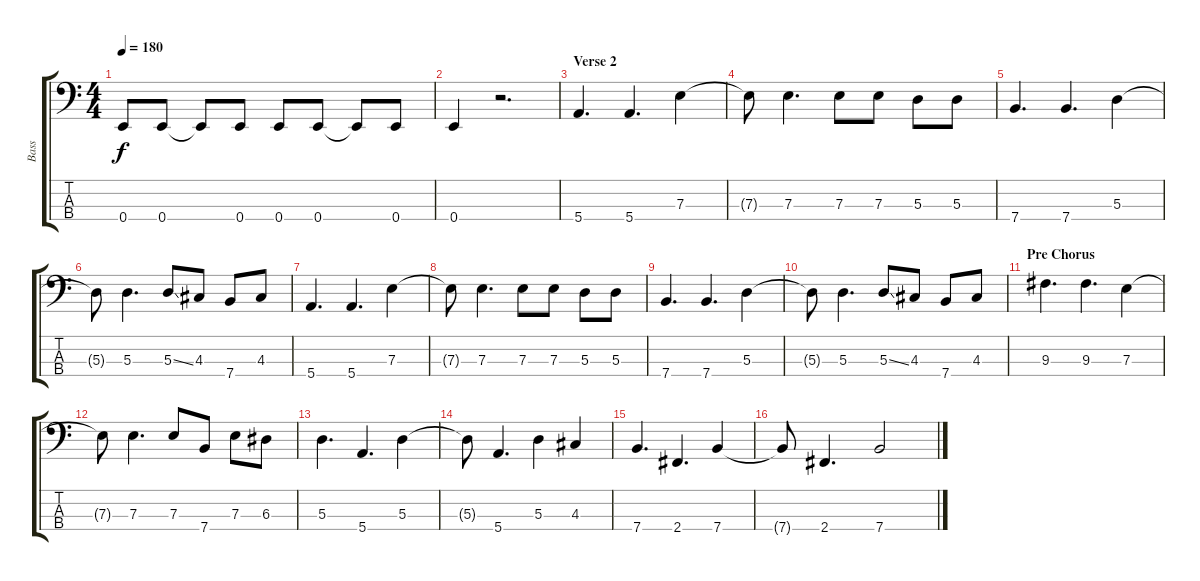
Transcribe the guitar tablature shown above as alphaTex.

\track ("Bass" "Bass") {instrument electricbassfinger}
\staff {score tabs}
\tuning (G2 D2 A1 E1) {hide}
\ts (4 4)
\tempo 180
\clef f4
\ks c
0.4.8{dy f} 0.4.8 0.4{t}.8 0.4.8 0.4.8 0.4.8 0.4{t}.8 0.4.8 |
0.4.4 r.2{d} |
\section ("" "Verse 2")
5.4.4{d} 5.4.4{d} 7.3.4 |
7.3{t}.8 7.3.4{d} 7.3.8 7.3.8 5.3.8 5.3.8 |
7.4.4{d} 7.4.4{d} 5.3.4 |
5.3{t}.8 5.3.4{d} 5.3{ss}.8 4.3.8 7.4.8 4.3.8 |
5.4.4{d} 5.4.4{d} 7.3.4 |
7.3{t}.8 7.3.4{d} 7.3.8 7.3.8 5.3.8 5.3.8 |
7.4.4{d} 7.4.4{d} 5.3.4 |
5.3{t}.8 5.3.4{d} 5.3{ss}.8 4.3.8 7.4.8 4.3.8 |
\section ("" "Pre Chorus")
9.3.4{d} 9.3.4{d} 7.3.4 |
7.3{t}.8 7.3.4{d} 7.3.8 7.4.8 7.3.8 6.3.8 |
5.3.4{d} 5.4.4{d} 5.3.4 |
5.3{t}.8 5.4.4{d} 5.3.4 4.3.4 |
7.4.4{d} 2.4.4{d} 7.4.4 |
7.4{t}.8 2.4.4{d} 7.4.2
